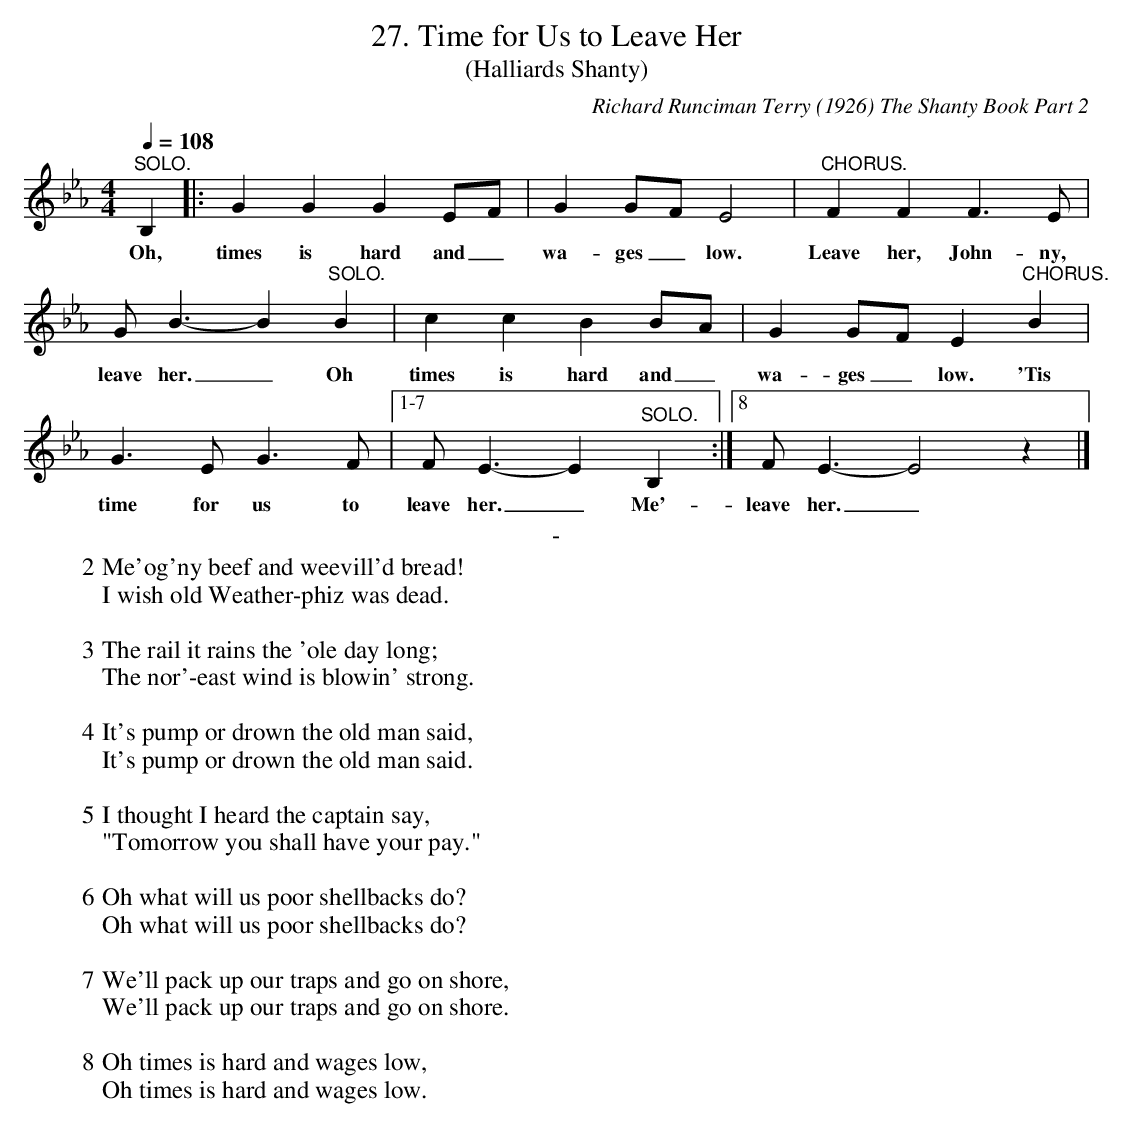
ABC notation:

X:1
T:27. Time for Us to Leave Her
T:(Halliards Shanty)
C:Richard Runciman Terry (1926) The Shanty Book Part 2
L:1/4
Q:1/4=108
M:4/4
K:Eb
"^SOLO." B, |: G G G E/F/ | G G/F/ E2 | "^CHORUS." F F F3/2 E/ |$ G/ B3/2-B "^SOLO." B |
w: Oh, | times is hard and_ |wa-ges_ low. | Leave her, John-ny, | leave her._ Oh |
c c B B/A/ | G G/F/ E "^CHORUS." B | G3/2 E/ G3/2 F/
w: times is hard and_ | wa-ges_ low. 'Tis | time for us to |
|1-7 F/ E3/2-E "^SOLO." B, :|8 F/ E3/2-E2 z |]
w: leave her._ Me'- | leave her._ |
T: -
W: 2 Me'og'ny beef and weevill'd bread!
W: I wish old Weather-phiz was dead.
W:
W: 3 The rail it rains the 'ole day long;
W: The nor'-east wind is blowin' strong.
W:
W: 4 It's pump or drown the old man said,
W: It's pump or drown the old man said.
W:
W: 5 I thought I heard the captain say,
W: "Tomorrow you shall have your pay."
W:
W: 6 Oh what will us poor shellbacks do?
W: Oh what will us poor shellbacks do?
W:
W: 7 We'll pack up our traps and go on shore,
W: We'll pack up our traps and go on shore.
W:
W: 8 Oh times is hard and wages low,
W: Oh times is hard and wages low.
